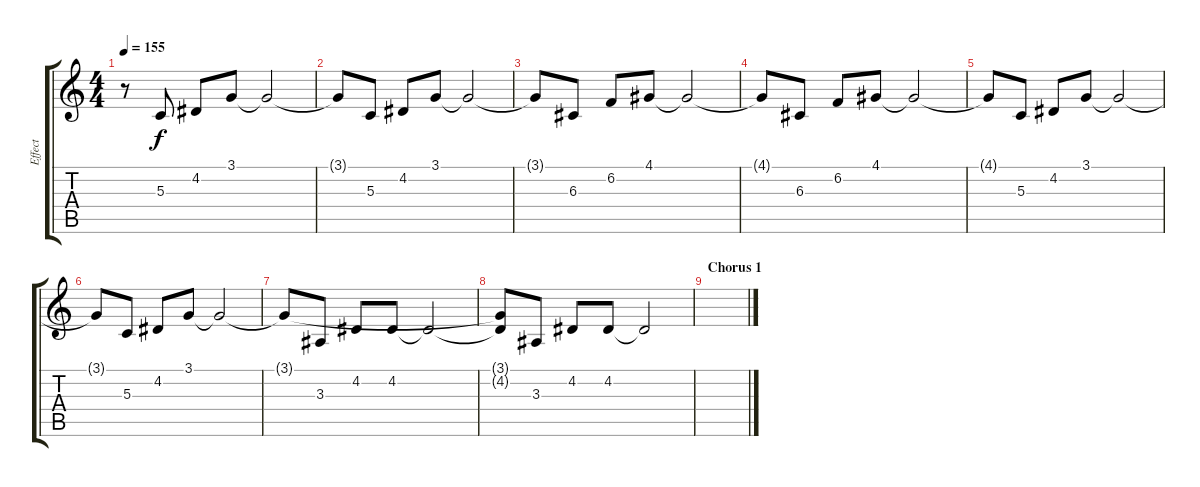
\track ("Effect" "Effect") {instrument lead1square}
\staff {score tabs}
\tuning (E4 B3 G3 D3 A2 E2) {hide}
\ts (4 4)
\tempo 155
\clef g2
\ks c
r.8{dy f} 5.3.8 4.2.8 3.1.8 3.1{t}.2 |
3.1{t}.8 5.3.8 4.2.8 3.1.8 3.1{t}.2 |
3.1{t}.8 6.3.8 6.2.8 4.1.8 4.1{t}.2 |
4.1{t}.8 6.3.8 6.2.8 4.1.8 4.1{t}.2 |
4.1{t}.8 5.3.8 4.2.8 3.1.8 3.1{t}.2 |
3.1{t}.8 5.3.8 4.2.8 3.1.8 3.1{t}.2 |
3.1{t}.8 3.3.8 4.2.8 4.2.8 4.2{t}.2 |
(3.1{t} 4.2{t}).8 3.3.8 4.2.8 4.2.8 4.2{t}.2 |
\section ("" "Chorus 1")
